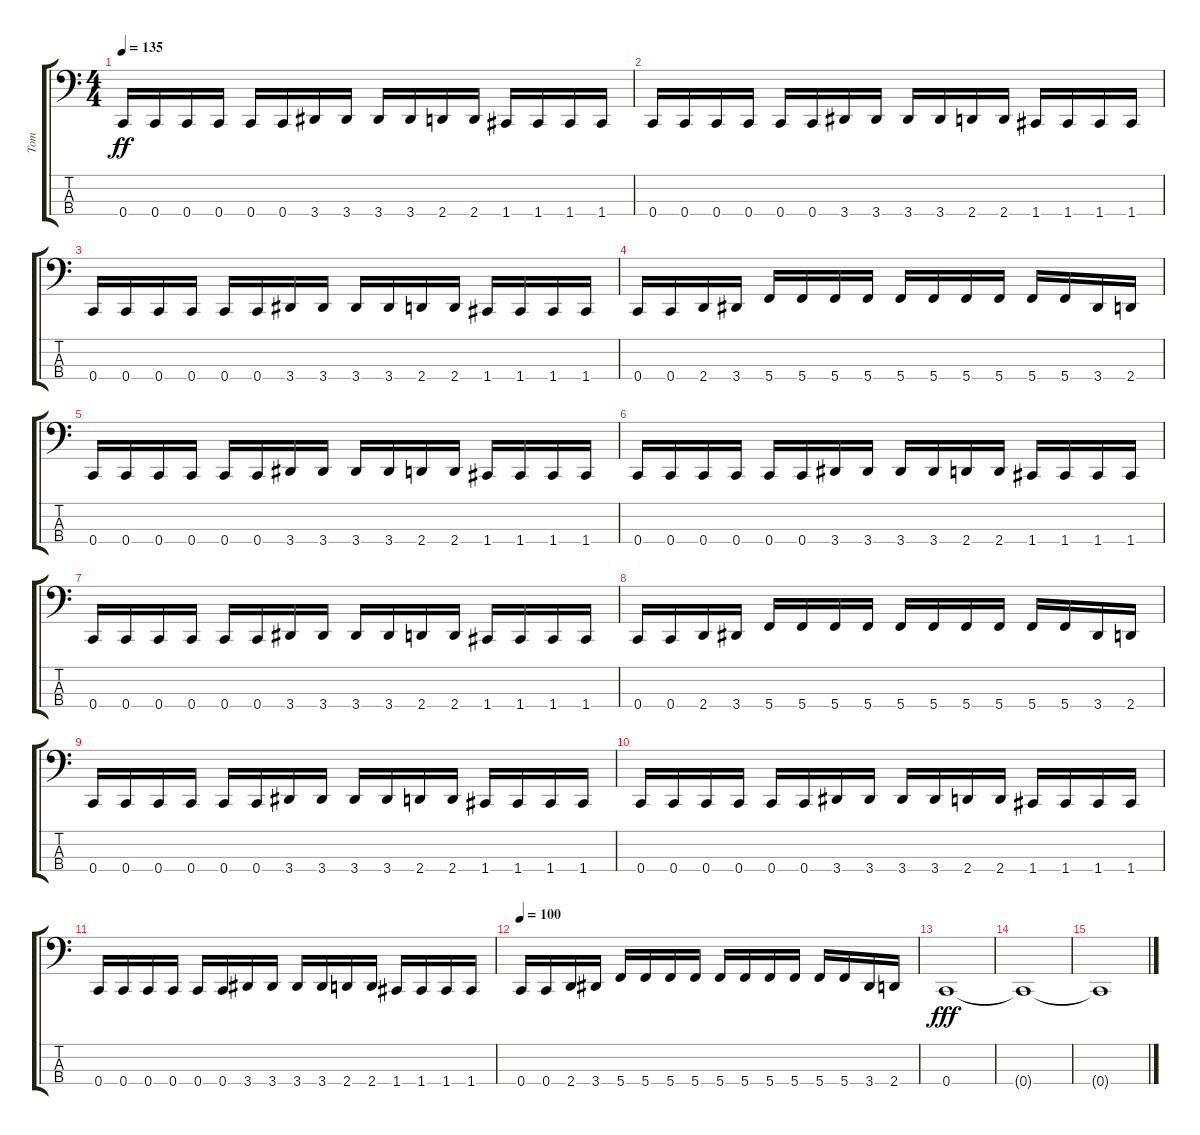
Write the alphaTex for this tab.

\track ("Tom" "Tom") {instrument electricbasspick}
\staff {score tabs}
\tuning (Eb2 Bb1 F1 C1) {hide}
\ts (4 4)
\tempo 135
\clef f4
\ks c
0.4.16{dy ff} 0.4.16 0.4.16 0.4.16 0.4.16 0.4.16 3.4.16 3.4.16 3.4.16 3.4.16 2.4.16 2.4.16 1.4.16 1.4.16 1.4.16 1.4.16 |
0.4.16 0.4.16 0.4.16 0.4.16 0.4.16 0.4.16 3.4.16 3.4.16 3.4.16 3.4.16 2.4.16 2.4.16 1.4.16 1.4.16 1.4.16 1.4.16 |
0.4.16 0.4.16 0.4.16 0.4.16 0.4.16 0.4.16 3.4.16 3.4.16 3.4.16 3.4.16 2.4.16 2.4.16 1.4.16 1.4.16 1.4.16 1.4.16 |
0.4.16 0.4.16 2.4.16 3.4.16 5.4.16 5.4.16 5.4.16 5.4.16 5.4.16 5.4.16 5.4.16 5.4.16 5.4.16 5.4.16 3.4.16 2.4.16 |
0.4.16 0.4.16 0.4.16 0.4.16 0.4.16 0.4.16 3.4.16 3.4.16 3.4.16 3.4.16 2.4.16 2.4.16 1.4.16 1.4.16 1.4.16 1.4.16 |
0.4.16 0.4.16 0.4.16 0.4.16 0.4.16 0.4.16 3.4.16 3.4.16 3.4.16 3.4.16 2.4.16 2.4.16 1.4.16 1.4.16 1.4.16 1.4.16 |
0.4.16 0.4.16 0.4.16 0.4.16 0.4.16 0.4.16 3.4.16 3.4.16 3.4.16 3.4.16 2.4.16 2.4.16 1.4.16 1.4.16 1.4.16 1.4.16 |
0.4.16 0.4.16 2.4.16 3.4.16 5.4.16 5.4.16 5.4.16 5.4.16 5.4.16 5.4.16 5.4.16 5.4.16 5.4.16 5.4.16 3.4.16 2.4.16 |
0.4.16 0.4.16 0.4.16 0.4.16 0.4.16 0.4.16 3.4.16 3.4.16 3.4.16 3.4.16 2.4.16 2.4.16 1.4.16 1.4.16 1.4.16 1.4.16 |
0.4.16 0.4.16 0.4.16 0.4.16 0.4.16 0.4.16 3.4.16 3.4.16 3.4.16 3.4.16 2.4.16 2.4.16 1.4.16 1.4.16 1.4.16 1.4.16 |
0.4.16 0.4.16 0.4.16 0.4.16 0.4.16 0.4.16 3.4.16 3.4.16 3.4.16 3.4.16 2.4.16 2.4.16 1.4.16 1.4.16 1.4.16 1.4.16 |
\tempo 100
0.4.16 0.4.16 2.4.16 3.4.16 5.4.16 5.4.16 5.4.16 5.4.16 5.4.16 5.4.16 5.4.16 5.4.16 5.4.16 5.4.16 3.4.16 2.4.16 |
0.4.1{dy fff} |
0.4{t}.1 |
0.4{t}.1
